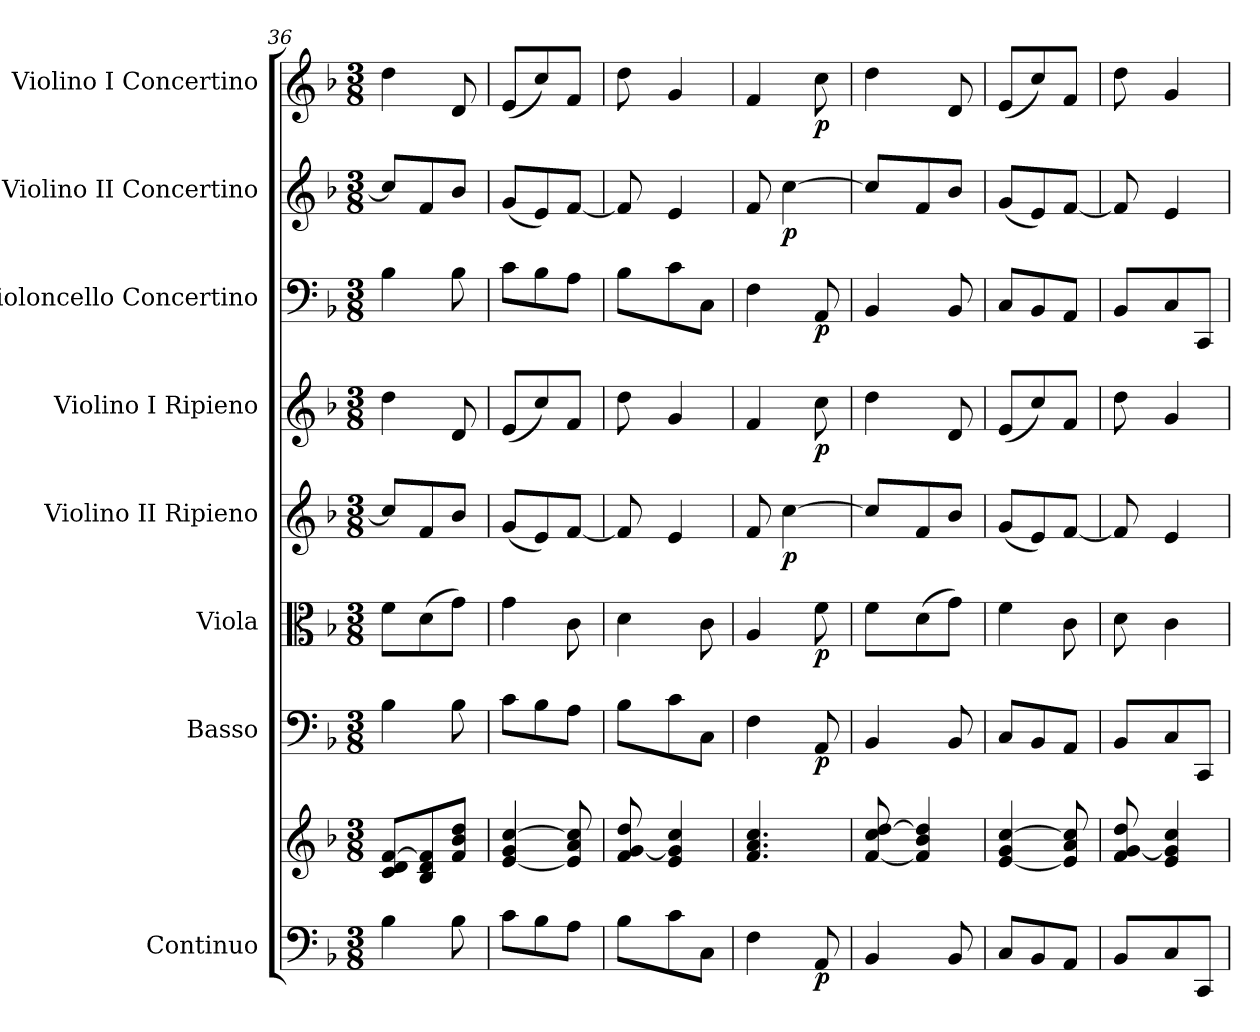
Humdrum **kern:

**kern	**kern	**dynam	**kern	**dynam	**kern	**dynam	**kern	**dynam	**kern	**dynam	**kern	**dynam	**kern	**dynam	**kern	**dynam
*part8	*part8	*part8	*part7	*part7	*part6	*part6	*part5	*part5	*part4	*part4	*part3	*part3	*part2	*part2	*part1	*part1
*staff9	*staff8	*staff8/9	*staff7	*staff7	*staff6	*staff6	*staff5	*staff5	*staff4	*staff4	*staff3	*staff3	*staff2	*staff2	*staff1	*staff1
*I"Continuo	*	*	*I"Basso	*	*I"Viola	*	*I"Violino II Ripieno	*	*I"Violino I Ripieno	*	*I"Violoncello Concertino	*	*I"Violino II Concertino	*	*I"Violino I Concertino	*
*	*	*	*	*	*	*	*	*	*	*	*I'Vc	*	*I'Vln	*	*I'Vln	*
*clefF4	*clefG2	*	*clefF4	*	*clefC3	*	*clefG2	*	*clefG2	*	*clefF4	*	*clefG2	*	*clefG2	*
*k[b-]	*k[b-]	*	*k[b-]	*	*k[b-]	*	*k[b-]	*	*k[b-]	*	*k[b-]	*	*k[b-]	*	*k[b-]	*
*M3/8	*M3/8	*	*M3/8	*	*M3/8	*	*M3/8	*	*M3/8	*	*M3/8	*	*M3/8	*	*M3/8	*
=36	=36	=36	=36	=36	=36	=36	=36	=36	=36	=36	=36	=36	=36	=36	=36	=36
4B-\	8c/ 8d/ [8f/L	.	4B-\	.	8f\L	.	8cc/L]	.	4dd\	.	4B-\	.	8cc/L]	.	4dd\	.
.	8B-/ 8d/ 8f]/	.	.	.	(>8d\	.	8f/	.	.	.	.	.	8f/	.	.	.
8B-\	8f/ 8b-/ 8dd/J	.	8B-\	.	8g\J)	.	8b-/J	.	8d/	.	8B-\	.	8b-/J	.	8d/	.
=37	=37	=37	=37	=37	=37	=37	=37	=37	=37	=37	=37	=37	=37	=37	=37	=37
8c\L	[4e/ 4g/ [4cc/	.	8c\L	.	4g\	.	(<8g/L	.	(<8e/L	.	8c\L	.	(<8g/L	.	(<8e/L	.
8B-\	.	.	8B-\	.	.	.	8e/)	.	8cc/)	.	8B-\	.	8e/)	.	8cc/)	.
8A\J	8e/] 8a/ 8cc/]	.	8A\J	.	8c\	.	[8f/J	.	8f/J	.	8A\J	.	[8f/J	.	8f/J	.
=38	=38	=38	=38	=38	=38	=38	=38	=38	=38	=38	=38	=38	=38	=38	=38	=38
8B-\L	8f/ [8g/ 8dd/	.	8B-\L	.	4d\	.	8f/]	.	8dd\	.	8B-\L	.	8f/]	.	8dd\	.
8c\	4e/ 4g/] 4cc/	.	8c\	.	.	.	4e/	.	4g/	.	8c\	.	4e/	.	4g/	.
8C\J	.	.	8C\J	.	8c\	.	.	.	.	.	8C\J	.	.	.	.	.
=39	=39	=39	=39	=39	=39	=39	=39	=39	=39	=39	=39	=39	=39	=39	=39	=39
4F\	4.f/ 4.a/ 4.cc/	.	4F\	.	4A/	.	8f/	.	4f/	.	4F\	.	8f/	.	4f/	.
!	!	!	!	!	!	!	!	!LO:DY:b	!	!	!	!	!	!LO:DY:b	!	!
.	.	.	.	.	.	.	[4cc\	p	.	.	.	.	[4cc\	p	.	.
!	!	!LO:DY:b=2	!	!LO:DY:b	!	!LO:DY:b	!	!	!	!LO:DY:b	!	!LO:DY:b	!	!	!	!LO:DY:b
8AA/	.	p	8AA/	p	8f\	p	.	.	8cc\	p	8AA/	p	.	.	8cc\	p
=40	=40	=40	=40	=40	=40	=40	=40	=40	=40	=40	=40	=40	=40	=40	=40	=40
4BB-/	[8f/ 8cc/ [8dd/	.	4BB-/	.	8f\L	.	8cc/L]	.	4dd\	.	4BB-/	.	8cc/L]	.	4dd\	.
.	4f/] 4b-/ 4dd/]	.	.	.	(>8d\	.	8f/	.	.	.	.	.	8f/	.	.	.
8BB-/	.	.	8BB-/	.	8g\J)	.	8b-/J	.	8d/	.	8BB-/	.	8b-/J	.	8d/	.
!!LO:PB:g=z
=41	=41	=41	=41	=41	=41	=41	=41	=41	=41	=41	=41	=41	=41	=41	=41	=41
8C/L	[4e/ 4g/ [4cc/	.	8C/L	.	4f\	.	(<8g/L	.	(<8e/L	.	8C/L	.	(<8g/L	.	(<8e/L	.
8BB-/	.	.	8BB-/	.	.	.	8e/)	.	8cc/)	.	8BB-/	.	8e/)	.	8cc/)	.
8AA/J	8e/] 8a/ 8cc/]	.	8AA/J	.	8c\	.	[8f/J	.	8f/J	.	8AA/J	.	[8f/J	.	8f/J	.
=42	=42	=42	=42	=42	=42	=42	=42	=42	=42	=42	=42	=42	=42	=42	=42	=42
8BB-/L	8f/ [8g/ 8dd/	.	8BB-/L	.	8d\	.	8f/]	.	8dd\	.	8BB-/L	.	8f/]	.	8dd\	.
8C/	4e/ 4g/] 4cc/	.	8C/	.	4c\	.	4e/	.	4g/	.	8C/	.	4e/	.	4g/	.
8CC/J	.	.	8CC/J	.	.	.	.	.	.	.	8CC/J	.	.	.	.	.
=	=	=	=	=	=	=	=	=	=	=	=	=	=	=	=	=
*-	*-	*-	*-	*-	*-	*-	*-	*-	*-	*-	*-	*-	*-	*-	*-	*-
